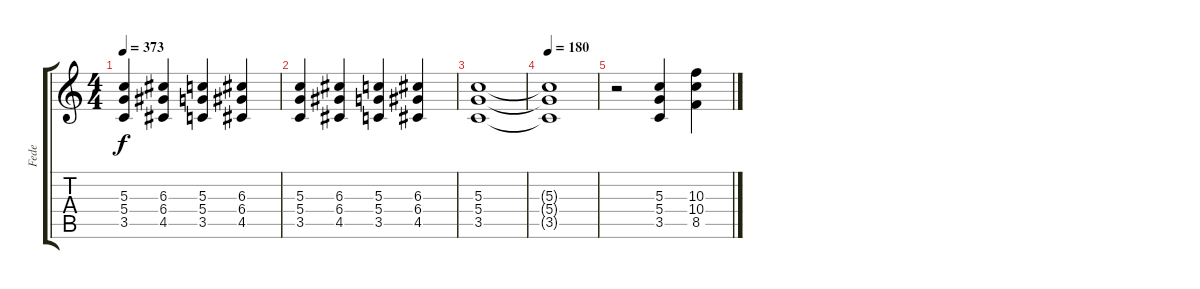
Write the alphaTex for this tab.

\track ("Fede" "Fede") {instrument electricguitarclean}
\staff {score tabs}
\tuning (E4 B3 G3 D3 A2 E2) {hide}
\ts (4 4)
\tempo 373
\clef g2
\ks c
(5.3 5.4 3.5).4{dy f} (6.3 6.4 4.5).4 (5.3 5.4 3.5).4 (6.3 6.4 4.5).4 |
(5.3 5.4 3.5).4 (6.3 6.4 4.5).4 (5.3 5.4 3.5).4 (6.3 6.4 4.5).4 |
(5.3 5.4 3.5).1 |
\tempo 180
(5.3{t} 5.4{t} 3.5{t}).1 |
r.2 (5.3 5.4 3.5).4 (10.3 10.4 8.5).4
